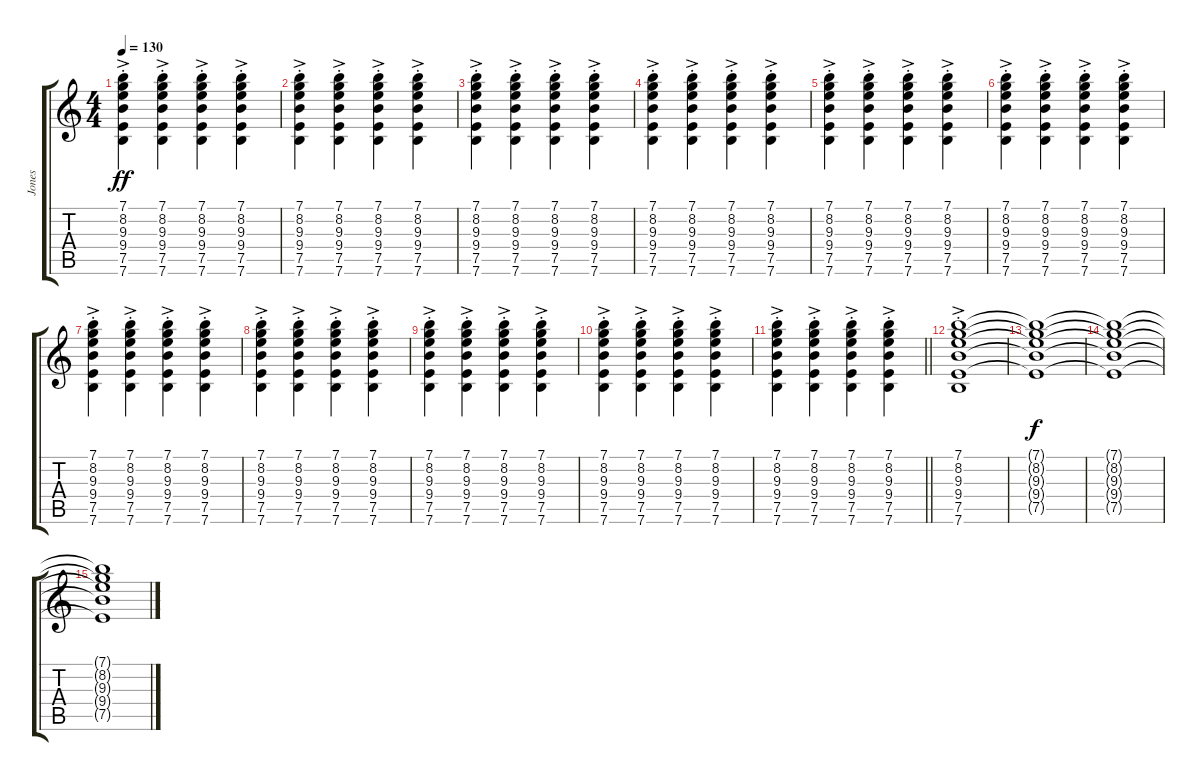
\track ("Jones" "Jones") {instrument overdrivenguitar}
\staff {score tabs}
\tuning (E4 B3 G3 D3 A2 E2) {hide}
\ts (4 4)
\tempo 130
\clef g2
\ks c
(7.1{ac st} 8.2{ac st} 9.3{ac st} 9.4{ac st} 7.5{ac st} 7.6{ac st}).4{dy ff} (7.1{ac st} 8.2{ac st} 9.3{ac st} 9.4{ac st} 7.5{ac st} 7.6{ac st}).4 (7.1{ac st} 8.2{ac st} 9.3{ac st} 9.4{ac st} 7.5{ac st} 7.6{ac st}).4 (7.1{ac st} 8.2{ac st} 9.3{ac st} 9.4{ac st} 7.5{ac st} 7.6{ac st}).4 |
(7.1{ac st} 8.2{ac st} 9.3{ac st} 9.4{ac st} 7.5{ac st} 7.6{ac st}).4 (7.1{ac st} 8.2{ac st} 9.3{ac st} 9.4{ac st} 7.5{ac st} 7.6{ac st}).4 (7.1{ac st} 8.2{ac st} 9.3{ac st} 9.4{ac st} 7.5{ac st} 7.6{ac st}).4 (7.1{ac st} 8.2{ac st} 9.3{ac st} 9.4{ac st} 7.5{ac st} 7.6{ac st}).4 |
(7.1{ac st} 8.2{ac st} 9.3{ac st} 9.4{ac st} 7.5{ac st} 7.6{ac st}).4 (7.1{ac st} 8.2{ac st} 9.3{ac st} 9.4{ac st} 7.5{ac st} 7.6{ac st}).4 (7.1{ac st} 8.2{ac st} 9.3{ac st} 9.4{ac st} 7.5{ac st} 7.6{ac st}).4 (7.1{ac st} 8.2{ac st} 9.3{ac st} 9.4{ac st} 7.5{ac st} 7.6{ac st}).4 |
(7.1{ac st} 8.2{ac st} 9.3{ac st} 9.4{ac st} 7.5{ac st} 7.6{ac st}).4 (7.1{ac st} 8.2{ac st} 9.3{ac st} 9.4{ac st} 7.5{ac st} 7.6{ac st}).4 (7.1{ac st} 8.2{ac st} 9.3{ac st} 9.4{ac st} 7.5{ac st} 7.6{ac st}).4 (7.1{ac st} 8.2{ac st} 9.3{ac st} 9.4{ac st} 7.5{ac st} 7.6{ac st}).4 |
(7.1{ac st} 8.2{ac st} 9.3{ac st} 9.4{ac st} 7.5{ac st} 7.6{ac st}).4 (7.1{ac st} 8.2{ac st} 9.3{ac st} 9.4{ac st} 7.5{ac st} 7.6{ac st}).4 (7.1{ac st} 8.2{ac st} 9.3{ac st} 9.4{ac st} 7.5{ac st} 7.6{ac st}).4 (7.1{ac st} 8.2{ac st} 9.3{ac st} 9.4{ac st} 7.5{ac st} 7.6{ac st}).4 |
(7.1{ac st} 8.2{ac st} 9.3{ac st} 9.4{ac st} 7.5{ac st} 7.6{ac st}).4 (7.1{ac st} 8.2{ac st} 9.3{ac st} 9.4{ac st} 7.5{ac st} 7.6{ac st}).4 (7.1{ac st} 8.2{ac st} 9.3{ac st} 9.4{ac st} 7.5{ac st} 7.6{ac st}).4 (7.1{ac st} 8.2{ac st} 9.3{ac st} 9.4{ac st} 7.5{ac st} 7.6{ac st}).4 |
(7.1{ac st} 8.2{ac st} 9.3{ac st} 9.4{ac st} 7.5{ac st} 7.6{ac st}).4 (7.1{ac st} 8.2{ac st} 9.3{ac st} 9.4{ac st} 7.5{ac st} 7.6{ac st}).4 (7.1{ac st} 8.2{ac st} 9.3{ac st} 9.4{ac st} 7.5{ac st} 7.6{ac st}).4 (7.1{ac st} 8.2{ac st} 9.3{ac st} 9.4{ac st} 7.5{ac st} 7.6{ac st}).4 |
(7.1{ac st} 8.2{ac st} 9.3{ac st} 9.4{ac st} 7.5{ac st} 7.6{ac st}).4 (7.1{ac st} 8.2{ac st} 9.3{ac st} 9.4{ac st} 7.5{ac st} 7.6{ac st}).4 (7.1{ac st} 8.2{ac st} 9.3{ac st} 9.4{ac st} 7.5{ac st} 7.6{ac st}).4 (7.1{ac st} 8.2{ac st} 9.3{ac st} 9.4{ac st} 7.5{ac st} 7.6{ac st}).4 |
(7.1{ac st} 8.2{ac st} 9.3{ac st} 9.4{ac st} 7.5{ac st} 7.6{ac st}).4 (7.1{ac st} 8.2{ac st} 9.3{ac st} 9.4{ac st} 7.5{ac st} 7.6{ac st}).4 (7.1{ac st} 8.2{ac st} 9.3{ac st} 9.4{ac st} 7.5{ac st} 7.6{ac st}).4 (7.1{ac st} 8.2{ac st} 9.3{ac st} 9.4{ac st} 7.5{ac st} 7.6{ac st}).4 |
(7.1{ac st} 8.2{ac st} 9.3{ac st} 9.4{ac st} 7.5{ac st} 7.6{ac st}).4 (7.1{ac st} 8.2{ac st} 9.3{ac st} 9.4{ac st} 7.5{ac st} 7.6{ac st}).4 (7.1{ac st} 8.2{ac st} 9.3{ac st} 9.4{ac st} 7.5{ac st} 7.6{ac st}).4 (7.1{ac st} 8.2{ac st} 9.3{ac st} 9.4{ac st} 7.5{ac st} 7.6{ac st}).4 |
\barLineRight lightlight
(7.1{ac st} 8.2{ac st} 9.3{ac st} 9.4{ac st} 7.5{ac st} 7.6{ac st}).4 (7.1{ac st} 8.2{ac st} 9.3{ac st} 9.4{ac st} 7.5{ac st} 7.6{ac st}).4 (7.1{ac st} 8.2{ac st} 9.3{ac st} 9.4{ac st} 7.5{ac st} 7.6{ac st}).4 (7.1{ac st} 8.2{ac st} 9.3{ac st} 9.4{ac st} 7.5{ac st} 7.6{ac st}).4 |
(7.1{ac st} 8.2{ac st} 9.3{ac st} 9.4{ac st} 7.5{ac st} 7.6{ac st}).1 |
(7.1{t} 8.2{t} 9.3{t} 9.4{t} 7.5{t}).1{dy f} |
(7.1{t} 8.2{t} 9.3{t} 9.4{t} 7.5{t}).1 |
(7.1{t} 8.2{t} 9.3{t} 9.4{t} 7.5{t}).1
